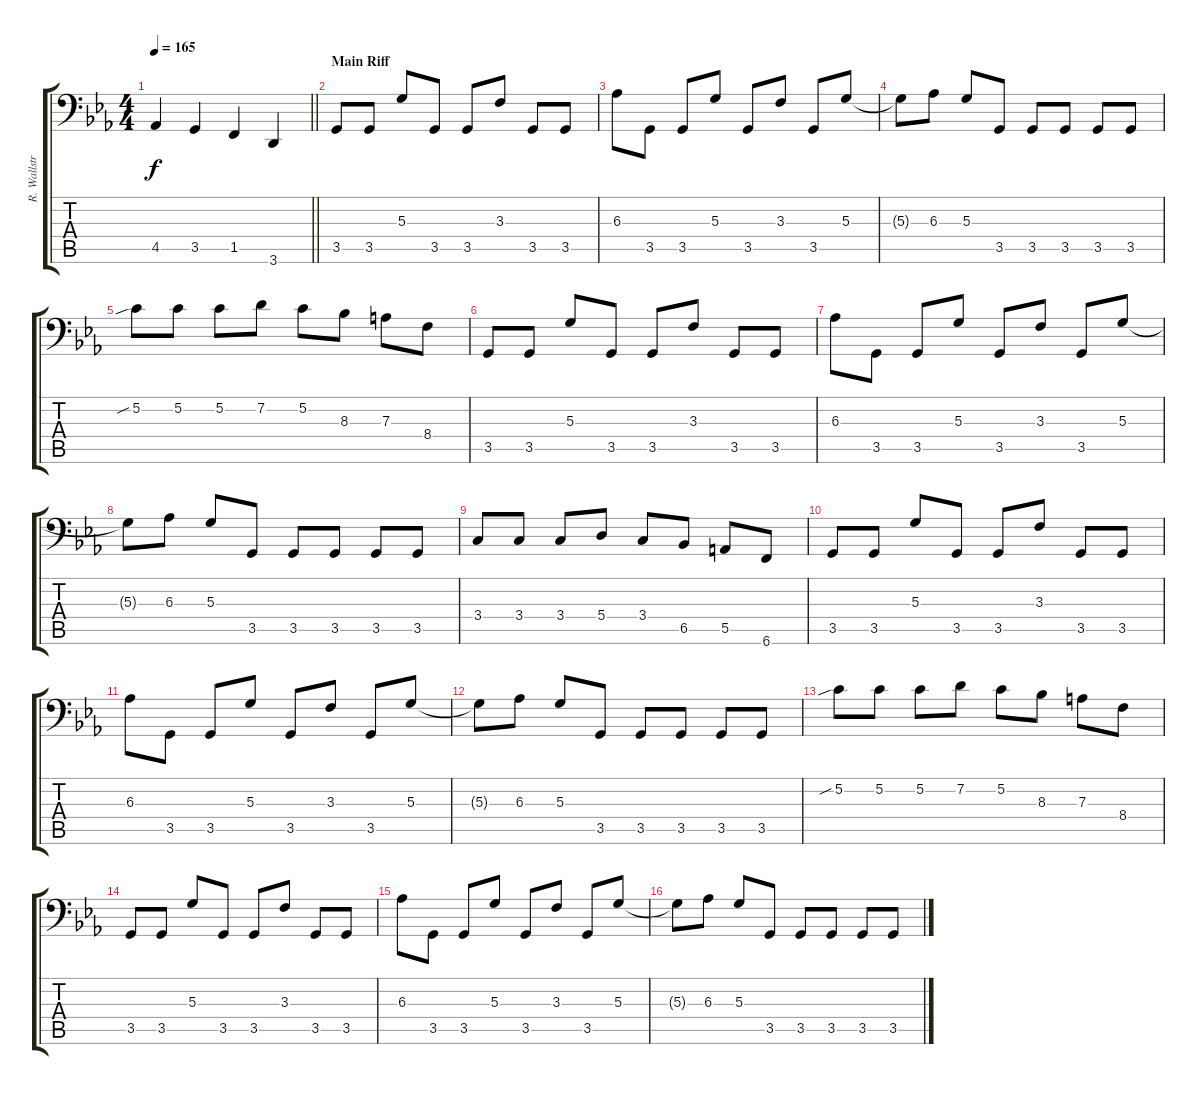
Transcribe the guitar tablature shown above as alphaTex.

\track ("R. Wallström (Bass)" "R. Wallstr") {instrument electricbassfinger}
\staff {score tabs}
\tuning (C3 G2 D2 A1 E1 B0) {hide}
\ts (4 4)
\tempo 165
\clef f4
\barLineRight lightlight
\ks cminor
4.5.4{dy f} 3.5.4 1.5.4 3.6.4 |
\section ("" "Main Riff")
3.5.8 3.5.8 5.3.8 3.5.8 3.5.8 3.3.8 3.5.8 3.5.8 |
6.3.8 3.5.8 3.5.8 5.3.8 3.5.8 3.3.8 3.5.8 5.3.8 |
5.3{t}.8 6.3.8 5.3.8 3.5.8 3.5.8 3.5.8 3.5.8 3.5.8 |
5.2{sib}.8 5.2.8 5.2.8 7.2.8 5.2.8 8.3.8 7.3.8 8.4.8 |
3.5.8 3.5.8 5.3.8 3.5.8 3.5.8 3.3.8 3.5.8 3.5.8 |
6.3.8 3.5.8 3.5.8 5.3.8 3.5.8 3.3.8 3.5.8 5.3.8 |
5.3{t}.8 6.3.8 5.3.8 3.5.8 3.5.8 3.5.8 3.5.8 3.5.8 |
3.4.8 3.4.8 3.4.8 5.4.8 3.4.8 6.5.8 5.5.8 6.6.8 |
3.5.8 3.5.8 5.3.8 3.5.8 3.5.8 3.3.8 3.5.8 3.5.8 |
6.3.8 3.5.8 3.5.8 5.3.8 3.5.8 3.3.8 3.5.8 5.3.8 |
5.3{t}.8 6.3.8 5.3.8 3.5.8 3.5.8 3.5.8 3.5.8 3.5.8 |
5.2{sib}.8 5.2.8 5.2.8 7.2.8 5.2.8 8.3.8 7.3.8 8.4.8 |
3.5.8 3.5.8 5.3.8 3.5.8 3.5.8 3.3.8 3.5.8 3.5.8 |
6.3.8 3.5.8 3.5.8 5.3.8 3.5.8 3.3.8 3.5.8 5.3.8 |
5.3{t}.8 6.3.8 5.3.8 3.5.8 3.5.8 3.5.8 3.5.8 3.5.8
